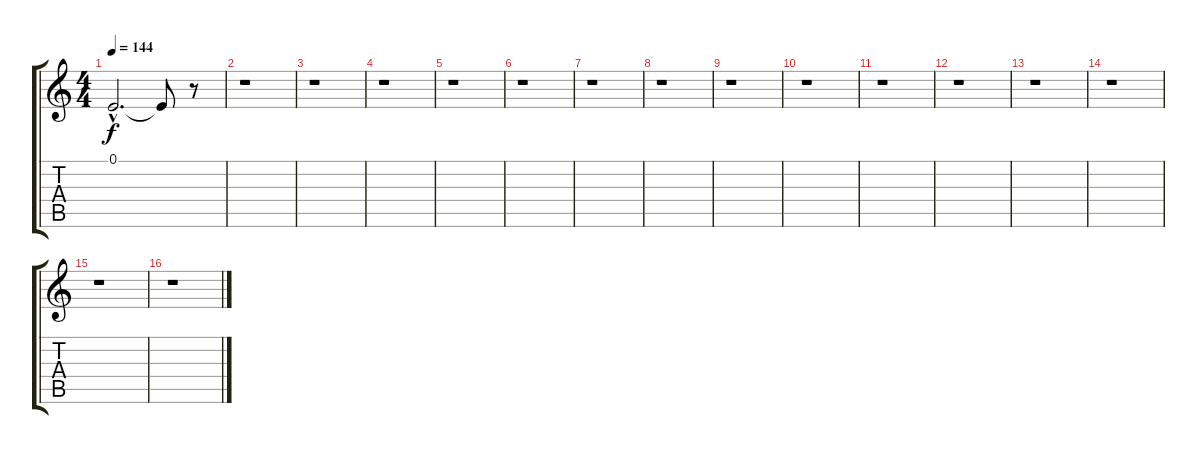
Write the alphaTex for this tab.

\track "" {instrument trumpet}
\staff {score tabs}
\tuning (E4 B3 G3 D3 A2 E2) {hide}
\ts (4 4)
\tempo 144
\clef g2
\ks c
0.1{hac t}.2{d dy f} 0.1{t}.8 r.8 |
r.1 |
r.1 |
r.1 |
r.1 |
r.1 |
r.1 |
r.1 |
r.1 |
r.1 |
r.1 |
r.1 |
r.1 |
r.1 |
r.1 |
r.1
